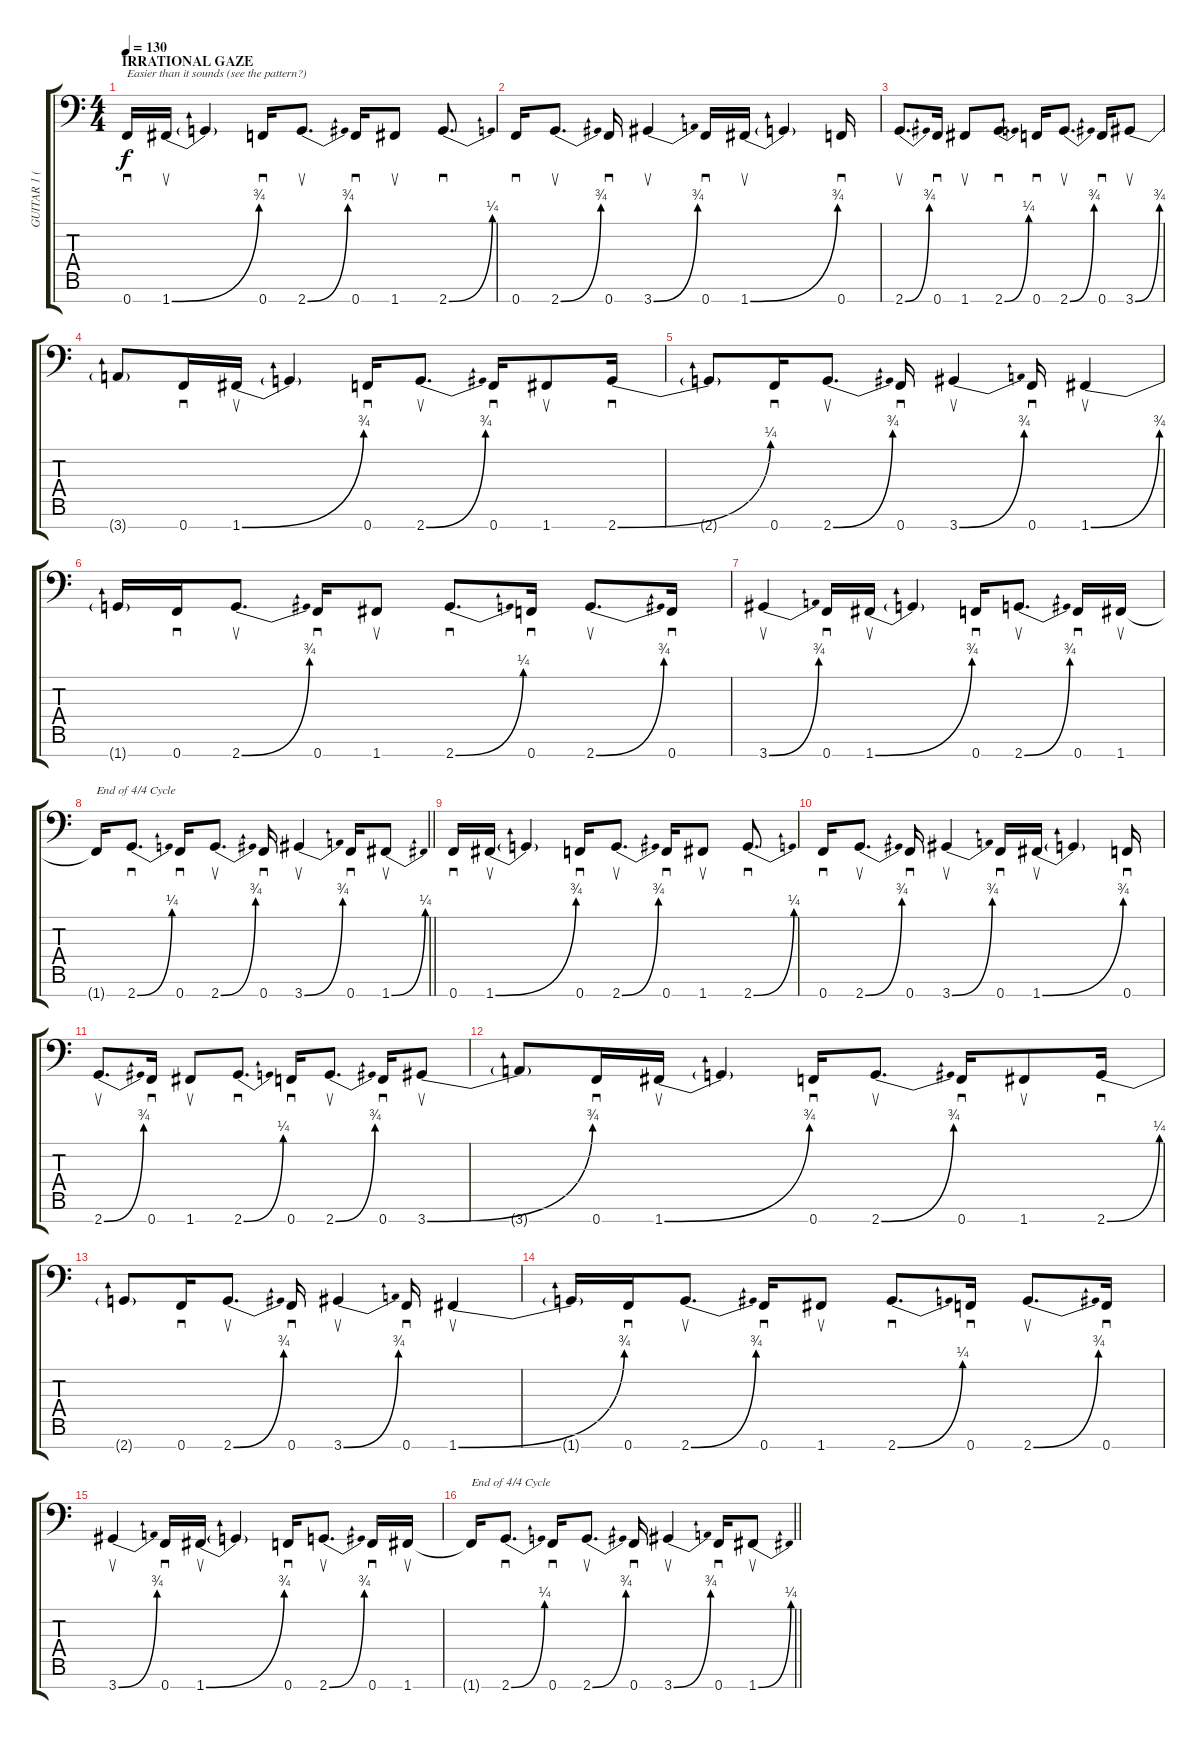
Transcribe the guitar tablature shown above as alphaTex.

\track ("GUITAR 1 (Fredrik Thordendal)" "GUITAR 1 (") {instrument overdrivenguitar}
\staff {score tabs}
\tuning (Bb3 F3 Db3 Ab2 Eb2 Bb1 F1) {hide}
\ts (4 4)
\section ("" "IRRATIONAL GAZE")
\tempo 130
\clef f4
\ks c
0.7.16{sd txt "Easier than it sounds (see the pattern?)" dy f} 1.7{be (bend 0 0 60 3)}.16{su} 1.7{t}.4 0.7.16{sd} 2.7{be (bend 0 0 60 3)}.8{d su} 0.7.16{sd} 1.7.8{su} 2.7{be (bend 0 0 60 1)}.8{d sd} |
0.7.16{sd} 2.7{be (bend 0 0 60 3)}.8{d su} 0.7.16{sd} 3.7{be (bend 0 0 60 3)}.4{su} 0.7.16{sd} 1.7{be (bend 0 0 60 3)}.16{su} 1.7{t}.4 0.7.16{sd} |
2.7{be (bend 0 0 60 3)}.8{d su} 0.7.16{sd} 1.7.8{su} 2.7{be (bend 0 0 60 1)}.8{d sd} 0.7.16{sd} 2.7{be (bend 0 0 60 3)}.8{d su} 0.7.16{sd} 3.7{be (bend 0 0 60 3)}.8{su} |
3.7{t}.8 0.7.16{sd} 1.7{be (bend 0 0 60 3)}.16{su} 1.7{t}.4 0.7.16{sd} 2.7{be (bend 0 0 60 3)}.8{d su} 0.7.16{sd} 1.7.8{su} 2.7{be (bend 0 0 60 1)}.16{sd} |
2.7{t}.8 0.7.16{sd} 2.7{be (bend 0 0 60 3)}.8{d su} 0.7.16{sd} 3.7{be (bend 0 0 60 3)}.4{su} 0.7.16{sd} 1.7{be (bend 0 0 60 3)}.4{su} |
1.7{t}.16 0.7.16{sd} 2.7{be (bend 0 0 60 3)}.8{d su} 0.7.16{sd} 1.7.8{su} 2.7{be (bend 0 0 60 1)}.8{d sd} 0.7.16{sd} 2.7{be (bend 0 0 60 3)}.8{d su} 0.7.16{sd} |
3.7{be (bend 0 0 60 3)}.4{su} 0.7.16{sd} 1.7{be (bend 0 0 60 3)}.16{su} 1.7{t}.4 0.7.16{sd} 2.7{be (bend 0 0 60 3)}.8{d su} 0.7.16{sd} 1.7.16{su} |
\barLineRight lightlight
1.7{t}.16{txt "End of 4/4 Cycle"} 2.7{be (bend 0 0 60 1)}.8{d sd} 0.7.16{sd} 2.7{be (bend 0 0 60 3)}.8{d su} 0.7.16{sd} 3.7{be (bend 0 0 60 3)}.4{su} 0.7.16{sd} 1.7{be (bend 0 0 60 1)}.8{su} |
0.7.16{sd} 1.7{be (bend 0 0 60 3)}.16{su} 1.7{t}.4 0.7.16{sd} 2.7{be (bend 0 0 60 3)}.8{d su} 0.7.16{sd} 1.7.8{su} 2.7{be (bend 0 0 60 1)}.8{d sd} |
0.7.16{sd} 2.7{be (bend 0 0 60 3)}.8{d su} 0.7.16{sd} 3.7{be (bend 0 0 60 3)}.4{su} 0.7.16{sd} 1.7{be (bend 0 0 60 3)}.16{su} 1.7{t}.4 0.7.16{sd} |
2.7{be (bend 0 0 60 3)}.8{d su} 0.7.16{sd} 1.7.8{su} 2.7{be (bend 0 0 60 1)}.8{d sd} 0.7.16{sd} 2.7{be (bend 0 0 60 3)}.8{d su} 0.7.16{sd} 3.7{be (bend 0 0 60 3)}.8{su} |
3.7{t}.8 0.7.16{sd} 1.7{be (bend 0 0 60 3)}.16{su} 1.7{t}.4 0.7.16{sd} 2.7{be (bend 0 0 60 3)}.8{d su} 0.7.16{sd} 1.7.8{su} 2.7{be (bend 0 0 60 1)}.16{sd} |
2.7{t}.8 0.7.16{sd} 2.7{be (bend 0 0 60 3)}.8{d su} 0.7.16{sd} 3.7{be (bend 0 0 60 3)}.4{su} 0.7.16{sd} 1.7{be (bend 0 0 60 3)}.4{su} |
1.7{t}.16 0.7.16{sd} 2.7{be (bend 0 0 60 3)}.8{d su} 0.7.16{sd} 1.7.8{su} 2.7{be (bend 0 0 60 1)}.8{d sd} 0.7.16{sd} 2.7{be (bend 0 0 60 3)}.8{d su} 0.7.16{sd} |
3.7{be (bend 0 0 60 3)}.4{su} 0.7.16{sd} 1.7{be (bend 0 0 60 3)}.16{su} 1.7{t}.4 0.7.16{sd} 2.7{be (bend 0 0 60 3)}.8{d su} 0.7.16{sd} 1.7.16{su} |
\barLineRight lightlight
1.7{t}.16{txt "End of 4/4 Cycle"} 2.7{be (bend 0 0 60 1)}.8{d sd} 0.7.16{sd} 2.7{be (bend 0 0 60 3)}.8{d su} 0.7.16{sd} 3.7{be (bend 0 0 60 3)}.4{su} 0.7.16{sd} 1.7{be (bend 0 0 60 1)}.8{su}
